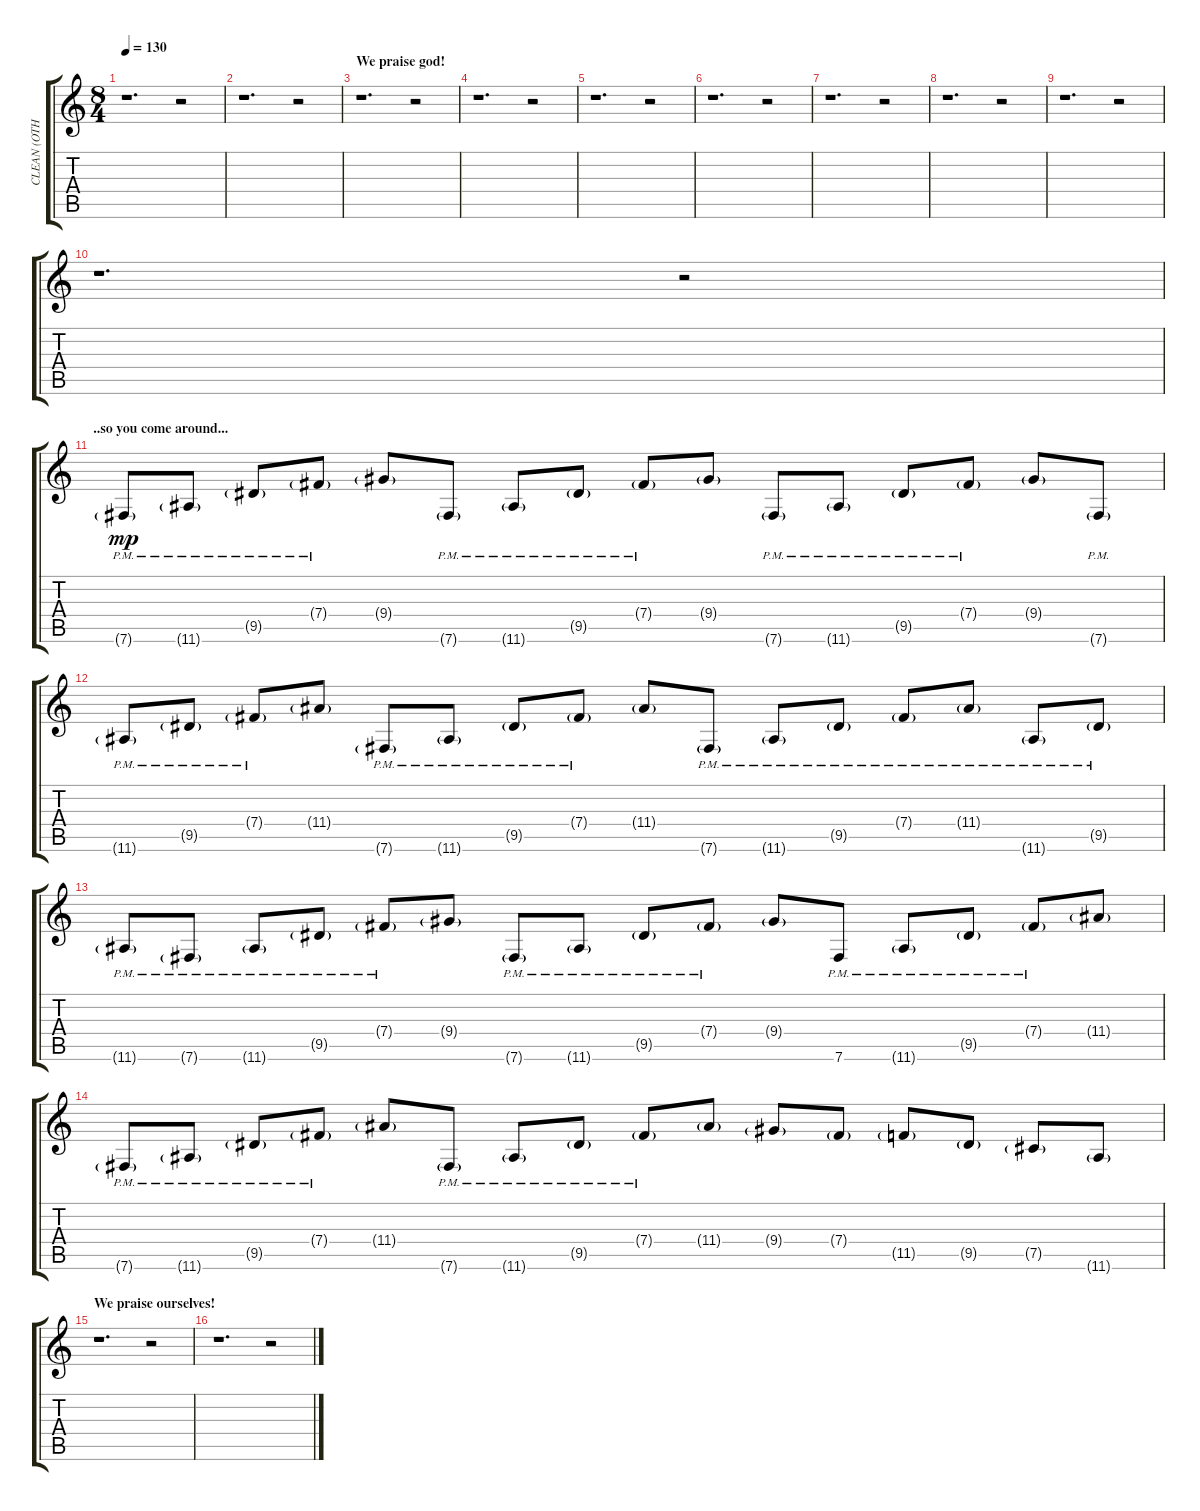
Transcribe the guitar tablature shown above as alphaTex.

\track ("CLEAN (OTHER)" "CLEAN (OTH") {instrument acousticguitarsteel}
\staff {score tabs}
\tuning (Eb4 B3 Gb3 B2 Gb2 B1) {hide}
\ts (8 4)
\tempo 130
\clef g2
\ks c
r.1{d dy pp} r.2 |
r.1{d} r.2 |
\section ("" "We praise god!")
r.1{d} r.2 |
r.1{d} r.2 |
r.1{d} r.2 |
r.1{d} r.2 |
r.1{d} r.2 |
r.1{d} r.2 |
r.1{d} r.2 |
r.1{d} r.2 |
\section ("" "..so you come around...")
7.6{g pm}.8{dy mp} 11.6{g pm}.8 9.5{g pm}.8 7.4{g pm}.8 9.4{g}.8 7.6{g pm}.8 11.6{g pm}.8 9.5{g pm}.8 7.4{g pm}.8 9.4{g}.8 7.6{g pm}.8 11.6{g pm}.8 9.5{g pm}.8 7.4{g pm}.8 9.4{g}.8 7.6{g pm}.8 |
11.6{g pm}.8 9.5{g pm}.8 7.4{g pm}.8 11.4{g}.8 7.6{g pm}.8 11.6{g pm}.8 9.5{g pm}.8 7.4{g pm}.8 11.4{g}.8 7.6{g pm}.8 11.6{g pm}.8 9.5{g pm}.8 7.4{g pm}.8 11.4{g pm}.8 11.6{g pm}.8 9.5{g pm}.8 |
11.6{g pm}.8 7.6{g pm}.8 11.6{g pm}.8 9.5{g pm}.8 7.4{g pm}.8 9.4{g}.8 7.6{g pm}.8 11.6{g pm}.8 9.5{g pm}.8 7.4{g pm}.8 9.4{g}.8 7.6{pm}.8 11.6{g pm}.8 9.5{g pm}.8 7.4{g pm}.8 11.4{g}.8 |
7.6{g pm}.8 11.6{g pm}.8 9.5{g pm}.8 7.4{g pm}.8 11.4{g}.8 7.6{g pm}.8 11.6{g pm}.8 9.5{g pm}.8 7.4{g pm}.8 11.4{g}.8 9.4{g}.8 7.4{g}.8 11.5{g}.8 9.5{g}.8 7.5{g}.8 11.6{g}.8 |
\section ("" "We praise ourselves!")
r.1{d} r.2 |
r.1{d} r.2
